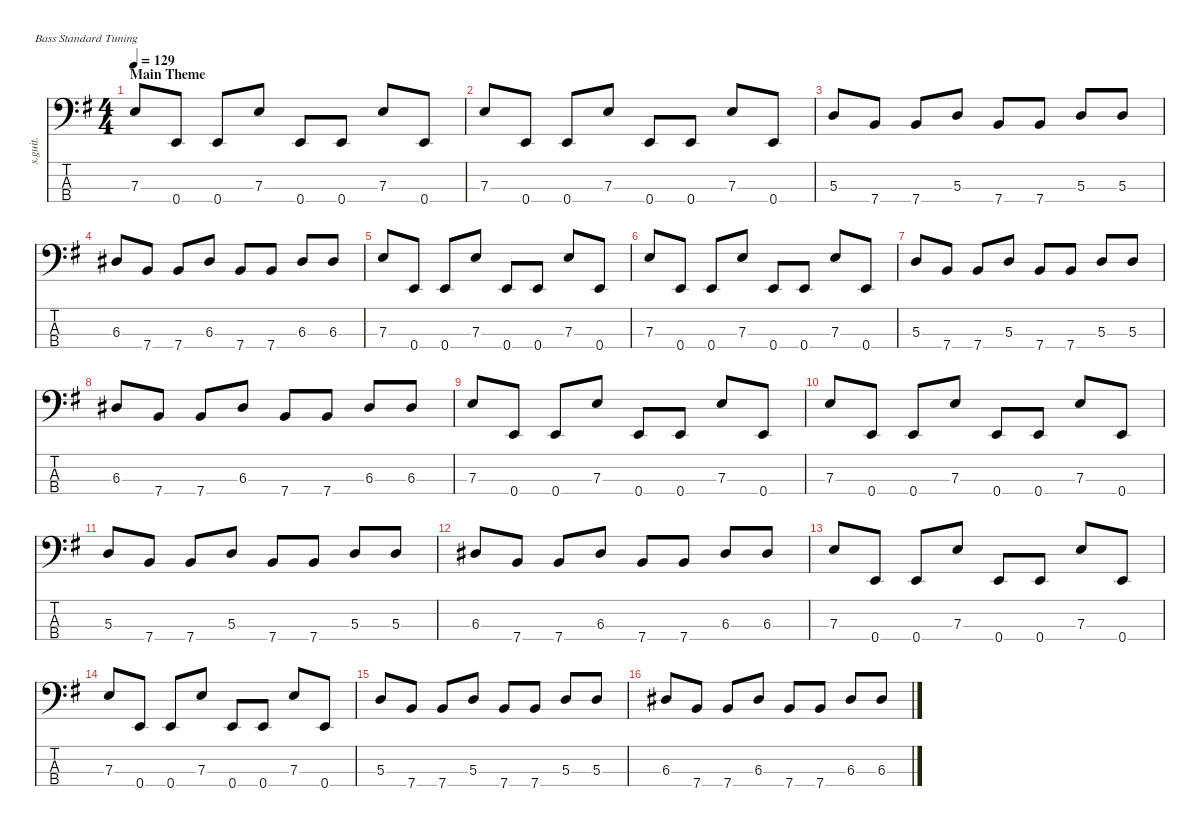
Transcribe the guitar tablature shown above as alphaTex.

\defaultSystemsLayout 4
\hideDynamics
\bracketExtendMode nobrackets
\otherSystemsTrackNameOrientation horizontal
\track ("Cliff Burton (Bass)" "s.guit.") {instrument electricbassfinger}
\staff {score tabs}
\tuning (G2 D2 A1 E1)
\ts (4 4)
\section ("" "Main Theme")
\tempo 129
\clef f4
\ks eminor
7.3{acc forcenatural}.8{dy f beam Up} 0.4{acc forcenatural}.8{beam Up} 0.4{acc forcenatural}.8{beam Up} 7.3{acc forcenatural}.8{beam Up} 0.4{acc forcenatural}.8{beam Up} 0.4{acc forcenatural}.8{beam Up} 7.3{acc forcenatural}.8{beam Up} 0.4{acc forcenatural}.8{beam Up} |
7.3{acc forcenatural}.8{beam Up} 0.4{acc forcenatural}.8{beam Up} 0.4{acc forcenatural}.8{beam Up} 7.3{acc forcenatural}.8{beam Up} 0.4{acc forcenatural}.8{beam Up} 0.4{acc forcenatural}.8{beam Up} 7.3{acc forcenatural}.8{beam Up} 0.4{acc forcenatural}.8{beam Up} |
5.3{acc forcenatural}.8{beam Up} 7.4{acc forcenatural}.8{beam Up} 7.4{acc forcenatural}.8{beam Up} 5.3{acc forcenatural}.8{beam Up} 7.4{acc forcenatural}.8{beam Up} 7.4{acc forcenatural}.8{beam Up} 5.3{acc forcenatural}.8{beam Up} 5.3{acc forcenatural}.8{beam Up} |
6.3{acc #}.8{beam Up} 7.4{acc forcenatural}.8{beam Up} 7.4{acc forcenatural}.8{beam Up} 6.3{acc #}.8{beam Up} 7.4{acc forcenatural}.8{beam Up} 7.4{acc forcenatural}.8{beam Up} 6.3{acc #}.8{beam Up} 6.3{acc #}.8{beam Up} |
7.3{acc forcenatural}.8{beam Up} 0.4{acc forcenatural}.8{beam Up} 0.4{acc forcenatural}.8{beam Up} 7.3{acc forcenatural}.8{beam Up} 0.4{acc forcenatural}.8{beam Up} 0.4{acc forcenatural}.8{beam Up} 7.3{acc forcenatural}.8{beam Up} 0.4{acc forcenatural}.8{beam Up} |
7.3{acc forcenatural}.8{beam Up} 0.4{acc forcenatural}.8{beam Up} 0.4{acc forcenatural}.8{beam Up} 7.3{acc forcenatural}.8{beam Up} 0.4{acc forcenatural}.8{beam Up} 0.4{acc forcenatural}.8{beam Up} 7.3{acc forcenatural}.8{beam Up} 0.4{acc forcenatural}.8{beam Up} |
5.3{acc forcenatural}.8{beam Up} 7.4{acc forcenatural}.8{beam Up} 7.4{acc forcenatural}.8{beam Up} 5.3{acc forcenatural}.8{beam Up} 7.4{acc forcenatural}.8{beam Up} 7.4{acc forcenatural}.8{beam Up} 5.3{acc forcenatural}.8{beam Up} 5.3{acc forcenatural}.8{beam Up} |
6.3{acc #}.8{beam Up} 7.4{acc forcenatural}.8{beam Up} 7.4{acc forcenatural}.8{beam Up} 6.3{acc #}.8{beam Up} 7.4{acc forcenatural}.8{beam Up} 7.4{acc forcenatural}.8{beam Up} 6.3{acc #}.8{beam Up} 6.3{acc #}.8{beam Up} |
7.3{acc forcenatural}.8{beam Up} 0.4{acc forcenatural}.8{beam Up} 0.4{acc forcenatural}.8{beam Up} 7.3{acc forcenatural}.8{beam Up} 0.4{acc forcenatural}.8{beam Up} 0.4{acc forcenatural}.8{beam Up} 7.3{acc forcenatural}.8{beam Up} 0.4{acc forcenatural}.8{beam Up} |
7.3{acc forcenatural}.8{beam Up} 0.4{acc forcenatural}.8{beam Up} 0.4{acc forcenatural}.8{beam Up} 7.3{acc forcenatural}.8{beam Up} 0.4{acc forcenatural}.8{beam Up} 0.4{acc forcenatural}.8{beam Up} 7.3{acc forcenatural}.8{beam Up} 0.4{acc forcenatural}.8{beam Up} |
5.3{acc forcenatural}.8{beam Up} 7.4{acc forcenatural}.8{beam Up} 7.4{acc forcenatural}.8{beam Up} 5.3{acc forcenatural}.8{beam Up} 7.4{acc forcenatural}.8{beam Up} 7.4{acc forcenatural}.8{beam Up} 5.3{acc forcenatural}.8{beam Up} 5.3{acc forcenatural}.8{beam Up} |
6.3{acc #}.8{beam Up} 7.4{acc forcenatural}.8{beam Up} 7.4{acc forcenatural}.8{beam Up} 6.3{acc #}.8{beam Up} 7.4{acc forcenatural}.8{beam Up} 7.4{acc forcenatural}.8{beam Up} 6.3{acc #}.8{beam Up} 6.3{acc #}.8{beam Up} |
7.3{acc forcenatural}.8{beam Up} 0.4{acc forcenatural}.8{beam Up} 0.4{acc forcenatural}.8{beam Up} 7.3{acc forcenatural}.8{beam Up} 0.4{acc forcenatural}.8{beam Up} 0.4{acc forcenatural}.8{beam Up} 7.3{acc forcenatural}.8{beam Up} 0.4{acc forcenatural}.8{beam Up} |
7.3{acc forcenatural}.8{beam Up} 0.4{acc forcenatural}.8{beam Up} 0.4{acc forcenatural}.8{beam Up} 7.3{acc forcenatural}.8{beam Up} 0.4{acc forcenatural}.8{beam Up} 0.4{acc forcenatural}.8{beam Up} 7.3{acc forcenatural}.8{beam Up} 0.4{acc forcenatural}.8{beam Up} |
5.3{acc forcenatural}.8{beam Up} 7.4{acc forcenatural}.8{beam Up} 7.4{acc forcenatural}.8{beam Up} 5.3{acc forcenatural}.8{beam Up} 7.4{acc forcenatural}.8{beam Up} 7.4{acc forcenatural}.8{beam Up} 5.3{acc forcenatural}.8{beam Up} 5.3{acc forcenatural}.8{beam Up} |
6.3{acc #}.8{beam Up} 7.4{acc forcenatural}.8{beam Up} 7.4{acc forcenatural}.8{beam Up} 6.3{acc #}.8{beam Up} 7.4{acc forcenatural}.8{beam Up} 7.4{acc forcenatural}.8{beam Up} 6.3{acc #}.8{beam Up} 6.3{acc #}.8{beam Up}
